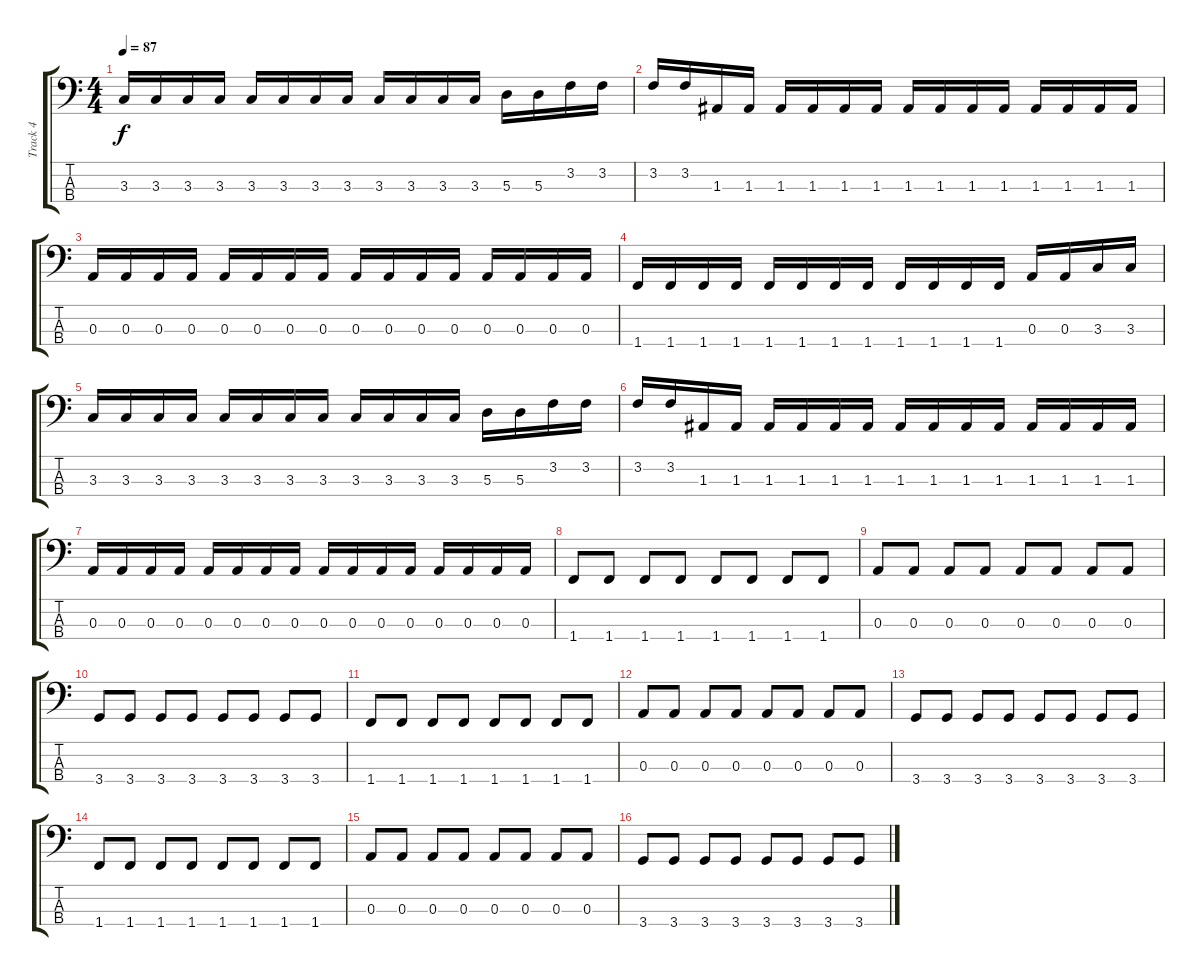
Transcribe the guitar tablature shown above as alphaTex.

\track ("Track 4" "Track 4") {instrument synthbass2}
\staff {score tabs}
\tuning (G2 D2 A1 E1) {hide}
\ts (4 4)
\tempo 87
\clef f4
\ks c
3.3.16{dy f} 3.3.16 3.3.16 3.3.16 3.3.16 3.3.16 3.3.16 3.3.16 3.3.16 3.3.16 3.3.16 3.3.16 5.3.16 5.3.16 3.2.16 3.2.16 |
3.2.16 3.2.16 1.3.16 1.3.16 1.3.16 1.3.16 1.3.16 1.3.16 1.3.16 1.3.16 1.3.16 1.3.16 1.3.16 1.3.16 1.3.16 1.3.16 |
0.3.16 0.3.16 0.3.16 0.3.16 0.3.16 0.3.16 0.3.16 0.3.16 0.3.16 0.3.16 0.3.16 0.3.16 0.3.16 0.3.16 0.3.16 0.3.16 |
1.4.16 1.4.16 1.4.16 1.4.16 1.4.16 1.4.16 1.4.16 1.4.16 1.4.16 1.4.16 1.4.16 1.4.16 0.3.16 0.3.16 3.3.16 3.3.16 |
3.3.16 3.3.16 3.3.16 3.3.16 3.3.16 3.3.16 3.3.16 3.3.16 3.3.16 3.3.16 3.3.16 3.3.16 5.3.16 5.3.16 3.2.16 3.2.16 |
3.2.16 3.2.16 1.3.16 1.3.16 1.3.16 1.3.16 1.3.16 1.3.16 1.3.16 1.3.16 1.3.16 1.3.16 1.3.16 1.3.16 1.3.16 1.3.16 |
0.3.16 0.3.16 0.3.16 0.3.16 0.3.16 0.3.16 0.3.16 0.3.16 0.3.16 0.3.16 0.3.16 0.3.16 0.3.16 0.3.16 0.3.16 0.3.16 |
1.4.8 1.4.8 1.4.8 1.4.8 1.4.8 1.4.8 1.4.8 1.4.8 |
0.3.8 0.3.8 0.3.8 0.3.8 0.3.8 0.3.8 0.3.8 0.3.8 |
3.4.8 3.4.8 3.4.8 3.4.8 3.4.8 3.4.8 3.4.8 3.4.8 |
1.4.8 1.4.8 1.4.8 1.4.8 1.4.8 1.4.8 1.4.8 1.4.8 |
0.3.8 0.3.8 0.3.8 0.3.8 0.3.8 0.3.8 0.3.8 0.3.8 |
3.4.8 3.4.8 3.4.8 3.4.8 3.4.8 3.4.8 3.4.8 3.4.8 |
1.4.8 1.4.8 1.4.8 1.4.8 1.4.8 1.4.8 1.4.8 1.4.8 |
0.3.8 0.3.8 0.3.8 0.3.8 0.3.8 0.3.8 0.3.8 0.3.8 |
3.4.8 3.4.8 3.4.8 3.4.8 3.4.8 3.4.8 3.4.8 3.4.8
